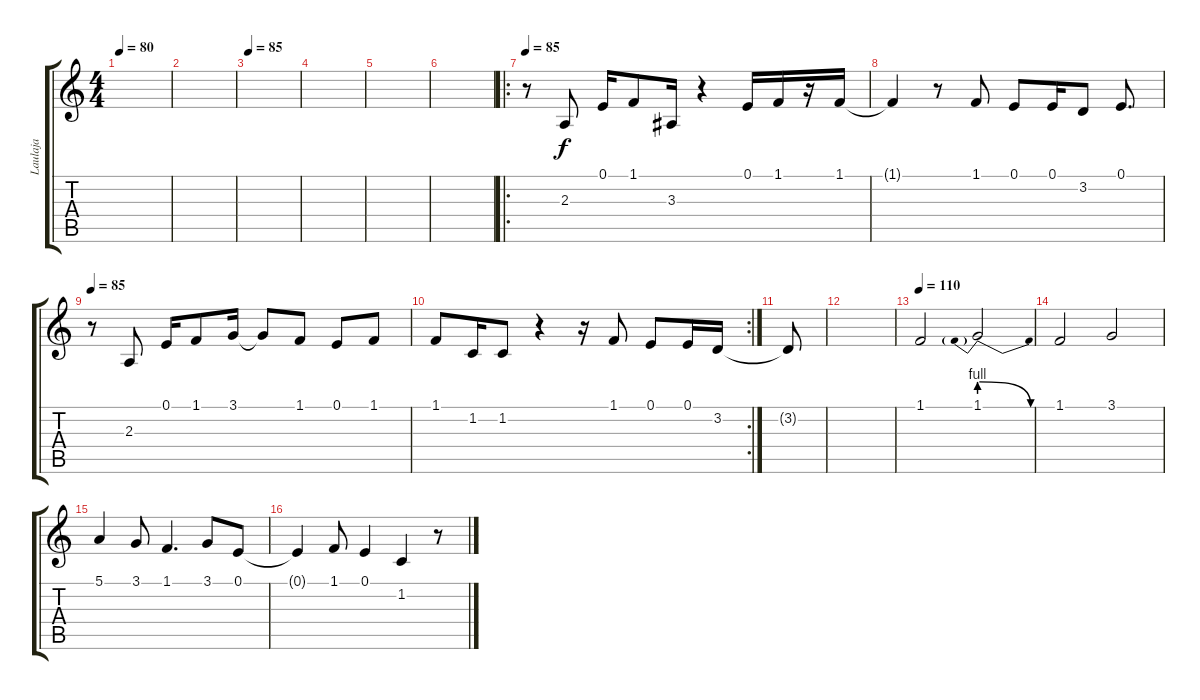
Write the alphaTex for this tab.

\track ("Laulaja" "Laulaja") {instrument lead6voice}
\staff {score tabs}
\tuning (E4 B3 G3 D3 A2 E2) {hide}
\ts (4 4)
\tempo 80
\clef g2
\ks c
|
|
\tempo 85
|
|
|
|
\ro
\tempo 85
r.8 2.3.8{dy f} 0.1.16 1.1.8 3.3.16 r.4 0.1.16 1.1.16 r.16 1.1.16 |
1.1{t}.4 r.8 1.1.8 0.1.8 0.1.16 3.2.8 0.1.8{d} |
\tempo 85
r.8 2.3.8 0.1.16 1.1.8 3.1.16 3.1{t}.8 1.1.8 0.1.8 1.1.8 |
\rc 2
1.1.8 1.2.16 1.2.8 r.4 r.16 1.1.8 0.1.8 0.1.16 3.2.16 |
3.2{t}.8 |
|
\tempo 110
1.1.2 1.1{be (prebendrelease 0 4 60 0)}.2 |
1.1.2 3.1.2 |
5.1.4 3.1.8 1.1.4{d} 3.1.8 0.1.8 |
0.1{t}.4 1.1.8 0.1.4 1.2.4 r.8
